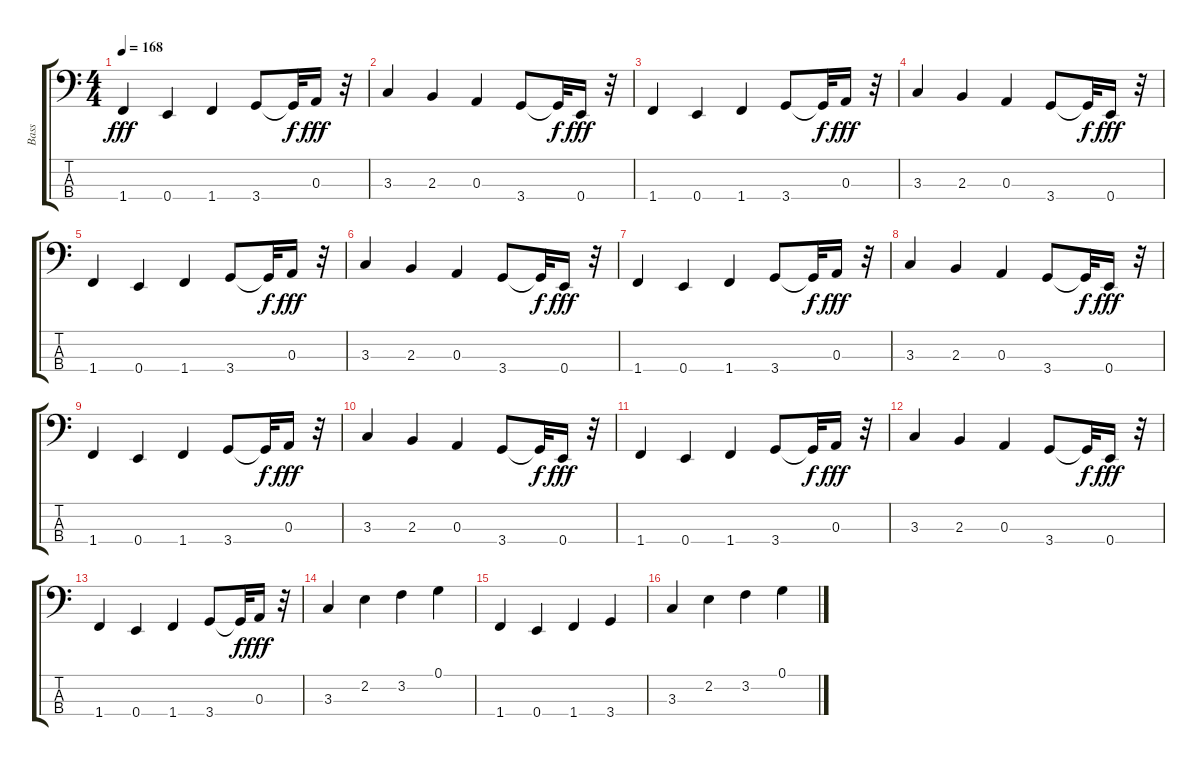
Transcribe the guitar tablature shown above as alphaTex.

\track ("Bass" "Bass") {instrument electricbassfinger}
\staff {score tabs}
\tuning (G2 D2 A1 E1) {hide}
\ts (4 4)
\tempo 168
\clef f4
\ks c
1.4.4{dy fff} 0.4.4 1.4.4 3.4.8 3.4{t}.32{dy f} 0.3.16{dy fff} r.32 |
3.3.4 2.3.4 0.3.4 3.4.8 3.4{t}.32{dy f} 0.4.16{dy fff} r.32 |
1.4.4 0.4.4 1.4.4 3.4.8 3.4{t}.32{dy f} 0.3.16{dy fff} r.32 |
3.3.4 2.3.4 0.3.4 3.4.8 3.4{t}.32{dy f} 0.4.16{dy fff} r.32 |
1.4.4 0.4.4 1.4.4 3.4.8 3.4{t}.32{dy f} 0.3.16{dy fff} r.32 |
3.3.4 2.3.4 0.3.4 3.4.8 3.4{t}.32{dy f} 0.4.16{dy fff} r.32 |
1.4.4 0.4.4 1.4.4 3.4.8 3.4{t}.32{dy f} 0.3.16{dy fff} r.32 |
3.3.4 2.3.4 0.3.4 3.4.8 3.4{t}.32{dy f} 0.4.16{dy fff} r.32 |
1.4.4 0.4.4 1.4.4 3.4.8 3.4{t}.32{dy f} 0.3.16{dy fff} r.32 |
3.3.4 2.3.4 0.3.4 3.4.8 3.4{t}.32{dy f} 0.4.16{dy fff} r.32 |
1.4.4 0.4.4 1.4.4 3.4.8 3.4{t}.32{dy f} 0.3.16{dy fff} r.32 |
3.3.4 2.3.4 0.3.4 3.4.8 3.4{t}.32{dy f} 0.4.16{dy fff} r.32 |
1.4.4 0.4.4 1.4.4 3.4.8 3.4{t}.32{dy f} 0.3.16{dy fff} r.32 |
3.3.4 2.2.4 3.2.4 0.1.4 |
1.4.4 0.4.4 1.4.4 3.4.4 |
3.3.4 2.2.4 3.2.4 0.1.4
